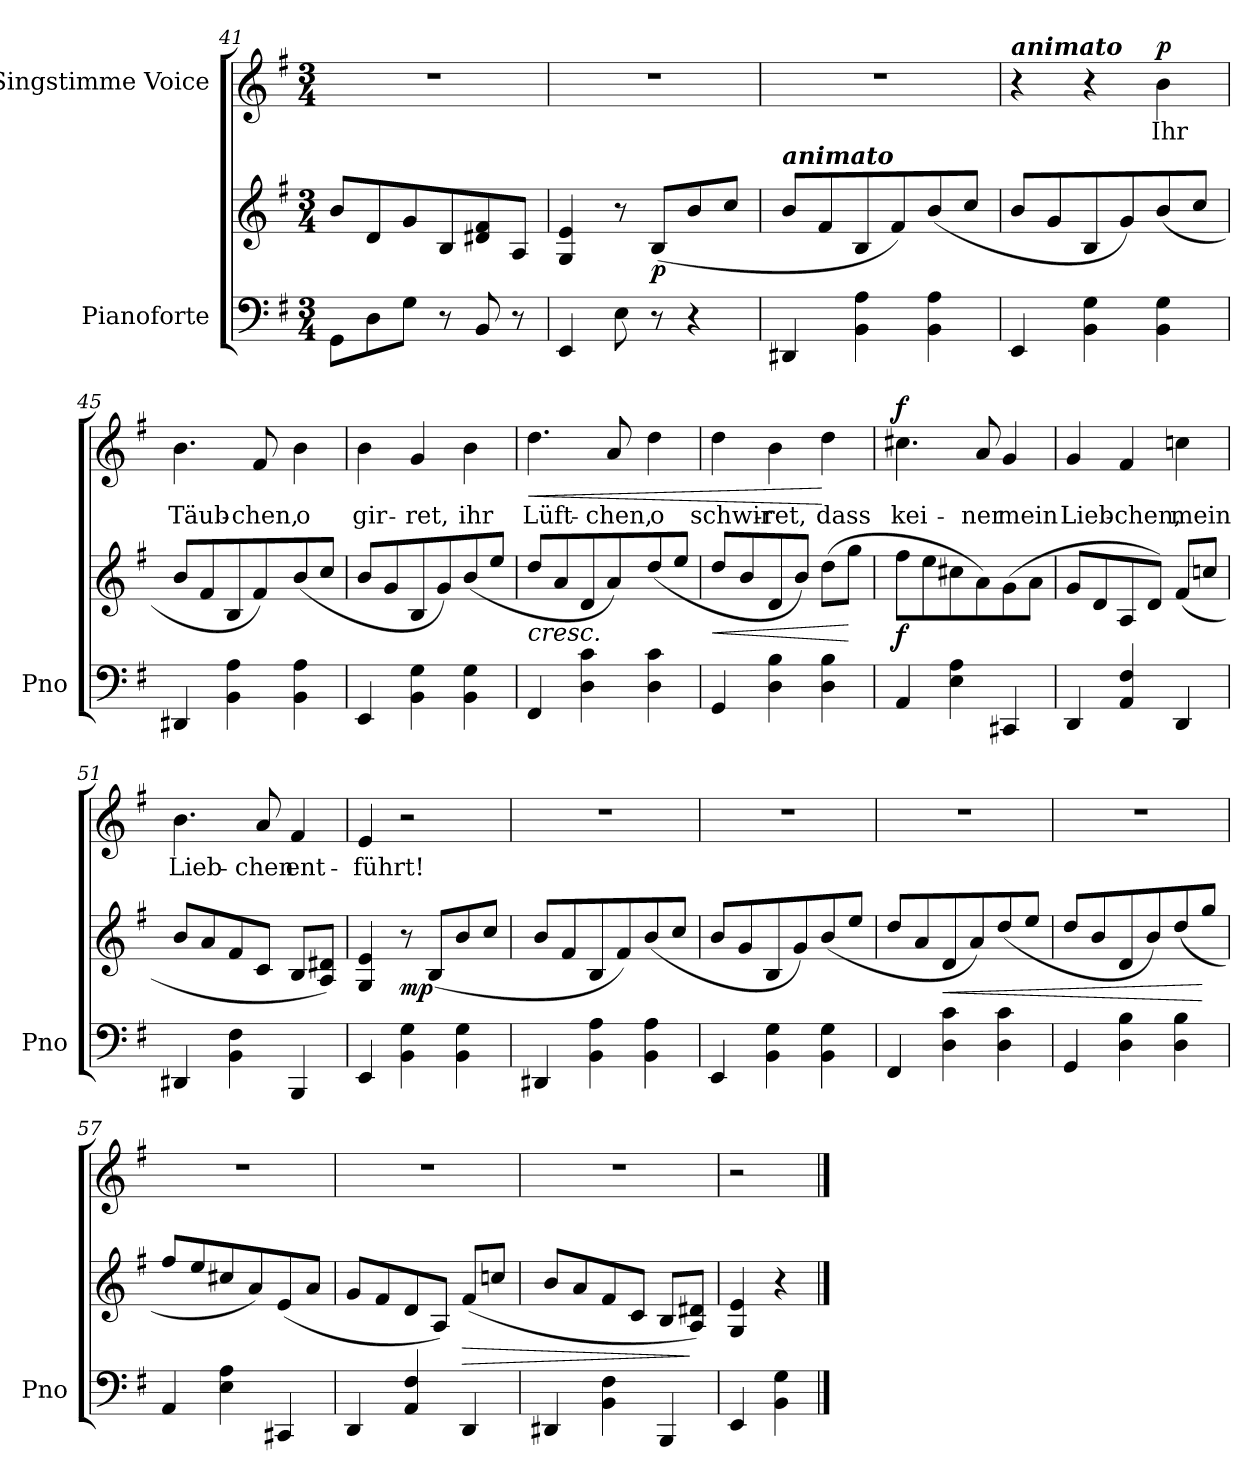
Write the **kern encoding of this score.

**kern	**kern	**dynam	**kern	**text	**dynam
*part2	*part2	*part2	*part1	*part1	*part1
*staff3	*staff2	*staff2/3	*staff1	*staff1	*staff1
*I"Pianoforte	*	*	*I"Singstimme Voice	*	*
*I'Pno	*	*	*	*	*
*clefF4	*clefG2	*	*clefG2	*	*
*k[f#]	*k[f#]	*	*k[f#]	*	*
*M3/4	*M3/4	*	*M3/4	*	*
=41	=41	=41	=41	=41	=41
8GG\L	8b/L	.	2.r	.	.
8D\	8d/	.	.	.	.
8G\J	8g/	.	.	.	.
8r	8B/	.	.	.	.
8BB/	8d#X/ 8f#/	.	.	.	.
8r	8A/J	.	.	.	.
=42	=42	=42	=42	=42	=42
4EE/	4G/ 4e/	.	2.r	.	.
8E\	8r	.	.	.	.
!	!	!LO:DY:b	!	!	!
8r	(<8B/L	p	.	.	.
4r	8b/	.	.	.	.
.	8cc/J	.	.	.	.
=43	=43	=43	=43	=43	=43
*	*	*	*MM138	*	*
!	!LO:TX:a:Bi:t=animato	!	!	!	!
4DD#X/	8b/L	.	2.r	.	.
.	8f#/	.	.	.	.
4BB\ 4A\	8B/	.	.	.	.
.	8f#/)	.	.	.	.
4BB\ 4A\	(<8b/	.	.	.	.
.	8cc/J	.	.	.	.
=44	=44	=44	=44	=44	=44
!	!	!	!LO:TX:a:Bi:t=animato	!	!
4EE/	8b/L	.	4r	.	.
.	8g/	.	.	.	.
4BB\ 4G\	8B/	.	4r	.	.
.	8g/)	.	.	.	.
!	!	!	!	!LO:LY:b	!LO:DY:a
4BB\ 4G\	(<8b/	.	4b\	Ihr	p
.	8cc/J	.	.	.	.
!!LO:LB:g=z
=45	=45	=45	=45	=45	=45
!	!	!	!	!LO:LY:b	!
4DD#X/	8b/L	.	4.b\	Täub-	.
.	8f#/	.	.	.	.
4BB\ 4A\	8B/	.	.	.	.
!	!	!	!	!LO:LY:b	!
.	8f#/)	.	8f#/	-chen,	.
!	!	!	!	!LO:LY:b	!
4BB\ 4A\	(<8b/	.	4b\	o	.
.	8cc/J	.	.	.	.
=46	=46	=46	=46	=46	=46
!	!	!	!	!LO:LY:b	!
4EE/	8b/L	.	4b\	gir-	.
.	8g/	.	.	.	.
!	!	!	!	!LO:LY:b	!
4BB\ 4G\	8B/	.	4g/	-ret,	.
.	8g/)	.	.	.	.
!	!	!	!	!LO:LY:b	!
4BB\ 4G\	(<8b/	.	4b\	ihr	.
.	8ee/J	.	.	.	.
=47	=47	=47	=47	=47	=47
!	!LO:TX:b:i:t=cresc.	!	!	!	!
!	!	!	!	!LO:LY:b	!LO:HP:b
4FF#/	8dd/L	.	4.dd\	Lüft-	<
.	8a/	.	.	.	.
4D\ 4c\	8d/	.	.	.	.
!	!	!	!	!LO:LY:b	!
.	8a/)	.	8a/	-chen,	.
!	!	!	!	!LO:LY:b	!
4D\ 4c\	(<8dd/	.	4dd\	o	.
.	8ee/J	.	.	.	.
=48	=48	=48	=48	=48	=48
!	!	!LO:HP:b	!	!LO:LY:b	!
4GG/	8dd/L	<	4dd\	schwir-	.
.	8b/	.	.	.	.
!	!	!	!	!LO:LY:b	!
4D\ 4B\	8d/	.	4b\	-ret,	.
.	8b/J)	.	.	.	.
!	!	!	!	!LO:LY:b	!
4D\ 4B\	(>8dd\L	.	4dd\	dass	[
.	8gg\J	[	.	.	.
=49	=49	=49	=49	=49	=49
!	!	!LO:DY:b	!	!LO:LY:b	!LO:DY:a
4AA/	8ff#\L	f	4.cc#X\	kei-	f
.	8ee\	.	.	.	.
4E\ 4A\	8cc#X\	.	.	.	.
!	!	!	!	!LO:LY:b	!
.	8a\)	.	8a/	-ner	.
!	!	!	!	!LO:LY:b	!
4CC#X/	(>8g\	.	4g/	mein	.
.	8a\J	.	.	.	.
!!LO:LB:g=z
=50	=50	=50	=50	=50	=50
!	!	!	!	!LO:LY:b	!
4DD/	8g/L	.	4g/	Lieb-	.
.	8d/	.	.	.	.
!	!	!	!	!LO:LY:b	!
4AA/ 4F#/	8A/	.	4f#/	-chen,	.
.	8d/J)	.	.	.	.
!	!	!	!	!LO:LY:b	!
4DD/	(<8f#/L	.	4ccn\	mein	.
.	8ccn/J	.	.	.	.
=51	=51	=51	=51	=51	=51
!	!	!	!	!LO:LY:b	!
4DD#X/	8b/L	.	4.b\	Lieb-	.
.	8a/	.	.	.	.
4BB\ 4F#\	8f#/	.	.	.	.
!	!	!	!	!LO:LY:b	!
.	8c/J	.	8a/	-chen	.
!	!	!	!	!LO:LY:b	!
4BBB/	8B/L	.	4f#/	ent-	.
.	8A/ 8d#X/J)	.	.	.	.
=52	=52	=52	=52	=52	=52
!	!	!	!	!LO:LY:b	!
4EE/	4G/ 4e/	.	4e/	-führt!	.
!	!	!LO:DY:b	!	!	!
4BB\ 4G\	8r	mp	2r	.	.
.	(<8B/L	.	.	.	.
4BB\ 4G\	8b/	.	.	.	.
.	8cc/J	.	.	.	.
=53	=53	=53	=53	=53	=53
4DD#X/	8b/L	.	2.r	.	.
.	8f#/	.	.	.	.
4BB\ 4A\	8B/	.	.	.	.
.	8f#/)	.	.	.	.
4BB\ 4A\	(<8b/	.	.	.	.
.	8cc/J	.	.	.	.
=54	=54	=54	=54	=54	=54
4EE/	8b/L	.	2.r	.	.
.	8g/	.	.	.	.
4BB\ 4G\	8B/	.	.	.	.
.	8g/)	.	.	.	.
4BB\ 4G\	(<8b/	.	.	.	.
.	8ee/J	.	.	.	.
!!LO:LB:g=z
=55	=55	=55	=55	=55	=55
4FF#/	8dd/L	.	2.r	.	.
.	8a/	.	.	.	.
!	!	!LO:HP:b	!	!	!
4D\ 4c\	8d/	<	.	.	.
.	8a/)	.	.	.	.
4D\ 4c\	(<8dd/	.	.	.	.
.	8ee/J	.	.	.	.
=56	=56	=56	=56	=56	=56
4GG/	8dd/L	.	2.r	.	.
.	8b/	.	.	.	.
4D\ 4B\	8d/	.	.	.	.
.	8b/)	.	.	.	.
4D\ 4B\	(<8dd/	.	.	.	.
.	8gg/J	[	.	.	.
=57	=57	=57	=57	=57	=57
4AA/	8ff#/L	.	2.r	.	.
.	8ee/	.	.	.	.
4E\ 4A\	8cc#X/	.	.	.	.
.	8a/)	.	.	.	.
4CC#X/	(<8e/	.	.	.	.
.	8a/J	.	.	.	.
=58	=58	=58	=58	=58	=58
*	*	*	*^	*	*
4DD/	8g/L	.	2.r	2ryy	.	.
.	8f#/	.	.	.	.	.
4AA/ 4F#/	8d/	.	.	.	.	.
.	8A/J)	.	.	.	.	.
*	*	*	*MM120	*	*	*
!	!	!LO:HP:b	!	!	!	!
4DD/	(<8f#/L	>	.	4ryy	.	.
.	8ccn/J	.	.	.	.	.
=59	=59	=59	=59	=59	=59	=59
*	*	*	*	*^	*	*
4DD#X/	8b/L	.	2.r	8ryy	2ryy	.	.
*	*	*	*MM116	*	*	*	*
.	8a/	.	.	2ryy	.	.	.
4BB\ 4F#\	8f#/	.	.	.	.	.	.
.	8c/J	.	.	.	.	.	.
*	*	*	*MM100	*	*	*	*
4BBB/	8B/L	.	.	.	4ryy	.	.
.	8A/ 8d#X/J)	]	.	8ryy	.	.	.
*	*	*	*v	*v	*v	*	*
=60	=60	=60	=60	=60	=60
*	*	*	*MM80	*	*
4EE/	4G/ 4e/	.	2r	.	.
4BB\ 4G\	4r	.	.	.	.
==	==	==	==	==	==
*-	*-	*-	*-	*-	*-
